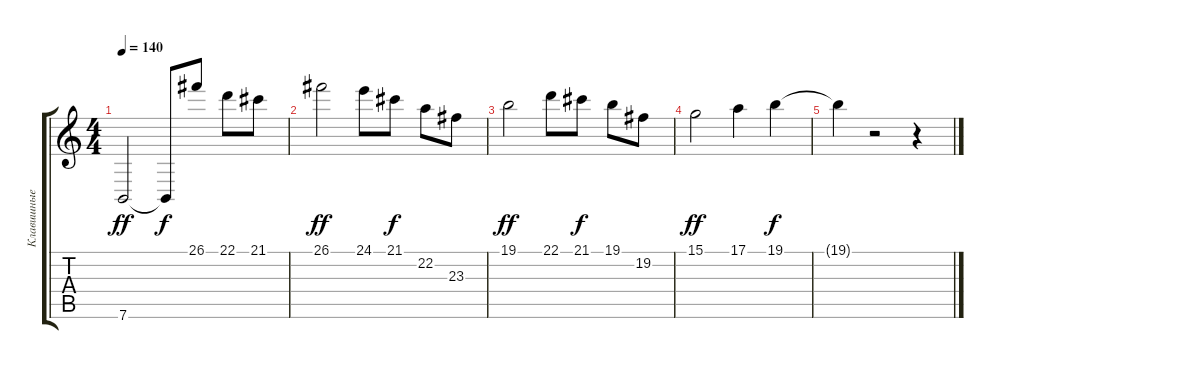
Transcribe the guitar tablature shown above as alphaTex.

\track ("Клавишные 2" "Клавишные ") {instrument electricgrandpiano}
\staff {score tabs}
\tuning (E4 B3 G3 D3 A2 E2) {hide}
\ts (4 4)
\tempo 140
\clef g2
\ks c
7.6.2{dy ff} 7.6{t}.8{dy f} 26.1.8 22.1.8 21.1.8 |
26.1.2{dy ff} 24.1.8 21.1.8{dy f} 22.2.8 23.3.8 |
19.1.2{dy ff} 22.1.8 21.1.8{dy f} 19.1.8 19.2.8 |
15.1.2{dy ff} 17.1.4 19.1.4{dy f} |
19.1{t}.4 r.2 r.4
